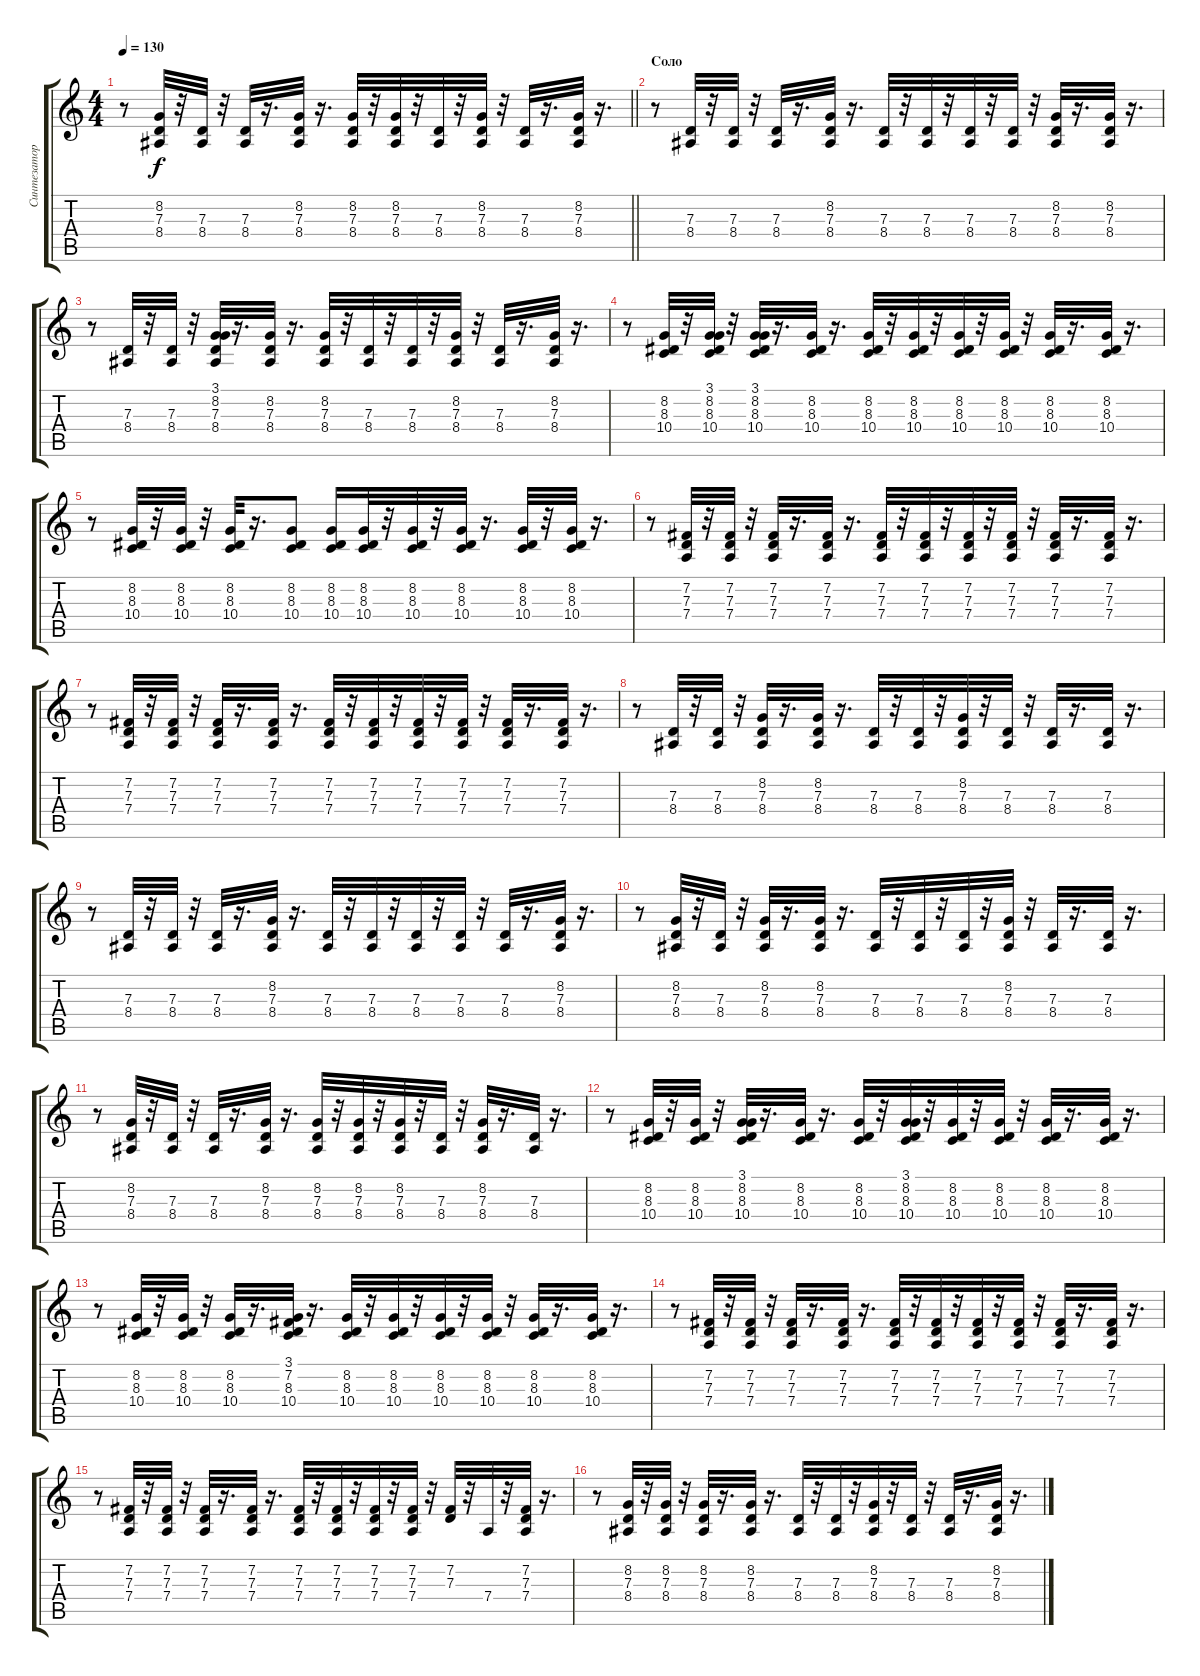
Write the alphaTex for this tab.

\track ("Синтезатор" "Синтезатор") {instrument synthbrass1}
\staff {score tabs}
\tuning (E4 B3 G3 D3 A2 E2) {hide}
\ts (4 4)
\tempo 130
\clef g2
\barLineRight lightlight
\ks c
r.8{dy f} (8.2 7.3 8.4).32 r.32 (7.3 8.4).32 r.32 (7.3 8.4).32 r.16{d} (8.2 7.3 8.4).32 r.16{d} (8.2 7.3 8.4).32 r.32 (8.2 7.3 8.4).32 r.32 (7.3 8.4).32 r.32 (8.2 7.3 8.4).32 r.32 (7.3 8.4).32 r.16{d} (8.2 7.3 8.4).32 r.16{d} |
\section ("" "Соло")
r.8 (7.3 8.4).32 r.32 (7.3 8.4).32 r.32 (7.3 8.4).32 r.16{d} (8.2 7.3 8.4).32 r.16{d} (7.3 8.4).32 r.32 (7.3 8.4).32 r.32 (7.3 8.4).32 r.32 (7.3 8.4).32 r.32 (8.2 7.3 8.4).32 r.16{d} (8.2 7.3 8.4).32 r.16{d} |
r.8 (7.3 8.4).32 r.32 (7.3 8.4).32 r.32 (3.1 8.2 7.3 8.4).32 r.16{d} (8.2 7.3 8.4).32 r.16{d} (8.2 7.3 8.4).32 r.32 (7.3 8.4).32 r.32 (7.3 8.4).32 r.32 (8.2 7.3 8.4).32 r.32 (7.3 8.4).32 r.16{d} (8.2 7.3 8.4).32 r.16{d} |
r.8 (8.2 8.3 10.4).32 r.32 (3.1 8.2 8.3 10.4).32 r.32 (3.1 8.2 8.3 10.4).32 r.16{d} (8.2 8.3 10.4).32 r.16{d} (8.2 8.3 10.4).32 r.32 (8.2 8.3 10.4).32 r.32 (8.2 8.3 10.4).32 r.32 (8.2 8.3 10.4).32 r.32 (8.2 8.3 10.4).32 r.16{d} (8.2 8.3 10.4).32 r.16{d} |
r.8 (8.2 8.3 10.4).32 r.32 (8.2 8.3 10.4).32 r.32 (8.2 8.3 10.4).32 r.16{d} (8.2 8.3 10.4).8 (8.2 8.3 10.4).16 (8.2 8.3 10.4).32 r.32 (8.2 8.3 10.4).32 r.32 (8.2 8.3 10.4).32 r.16{d} (8.2 8.3 10.4).32 r.32 (8.2 8.3 10.4).32 r.16{d} |
r.8 (7.2 7.3 7.4).32 r.32 (7.2 7.3 7.4).32 r.32 (7.2 7.3 7.4).32 r.16{d} (7.2 7.3 7.4).32 r.16{d} (7.2 7.3 7.4).32 r.32 (7.2 7.3 7.4).32 r.32 (7.2 7.3 7.4).32 r.32 (7.2 7.3 7.4).32 r.32 (7.2 7.3 7.4).32 r.16{d} (7.2 7.3 7.4).32 r.16{d} |
r.8 (7.2 7.3 7.4).32 r.32 (7.2 7.3 7.4).32 r.32 (7.2 7.3 7.4).32 r.16{d} (7.2 7.3 7.4).32 r.16{d} (7.2 7.3 7.4).32 r.32 (7.2 7.3 7.4).32 r.32 (7.2 7.3 7.4).32 r.32 (7.2 7.3 7.4).32 r.32 (7.2 7.3 7.4).32 r.16{d} (7.2 7.3 7.4).32 r.16{d} |
r.8 (7.3 8.4).32 r.32 (7.3 8.4).32 r.32 (8.2 7.3 8.4).32 r.16{d} (8.2 7.3 8.4).32 r.16{d} (7.3 8.4).32 r.32 (7.3 8.4).32 r.32 (8.2 7.3 8.4).32 r.32 (7.3 8.4).32 r.32 (7.3 8.4).32 r.16{d} (7.3 8.4).32 r.16{d} |
r.8 (7.3 8.4).32 r.32 (7.3 8.4).32 r.32 (7.3 8.4).32 r.16{d} (8.2 7.3 8.4).32 r.16{d} (7.3 8.4).32 r.32 (7.3 8.4).32 r.32 (7.3 8.4).32 r.32 (7.3 8.4).32 r.32 (7.3 8.4).32 r.16{d} (8.2 7.3 8.4).32 r.16{d} |
r.8 (8.2 7.3 8.4).32 r.32 (7.3 8.4).32 r.32 (8.2 7.3 8.4).32 r.16{d} (8.2 7.3 8.4).32 r.16{d} (7.3 8.4).32 r.32 (7.3 8.4).32 r.32 (7.3 8.4).32 r.32 (8.2 7.3 8.4).32 r.32 (7.3 8.4).32 r.16{d} (7.3 8.4).32 r.16{d} |
r.8 (8.2 7.3 8.4).32 r.32 (7.3 8.4).32 r.32 (7.3 8.4).32 r.16{d} (8.2 7.3 8.4).32 r.16{d} (8.2 7.3 8.4).32 r.32 (8.2 7.3 8.4).32 r.32 (8.2 7.3 8.4).32 r.32 (7.3 8.4).32 r.32 (8.2 7.3 8.4).32 r.16{d} (7.3 8.4).32 r.16{d} |
r.8 (8.2 8.3 10.4).32 r.32 (8.2 8.3 10.4).32 r.32 (3.1 8.2 8.3 10.4).32 r.16{d} (8.2 8.3 10.4).32 r.16{d} (8.2 8.3 10.4).32 r.32 (3.1 8.2 8.3 10.4).32 r.32 (8.2 8.3 10.4).32 r.32 (8.2 8.3 10.4).32 r.32 (8.2 8.3 10.4).32 r.16{d} (8.2 8.3 10.4).32 r.16{d} |
r.8 (8.2 8.3 10.4).32 r.32 (8.2 8.3 10.4).32 r.32 (8.2 8.3 10.4).32 r.16{d} (3.1 7.2 8.3 10.4).32 r.16{d} (8.2 8.3 10.4).32 r.32 (8.2 8.3 10.4).32 r.32 (8.2 8.3 10.4).32 r.32 (8.2 8.3 10.4).32 r.32 (8.2 8.3 10.4).32 r.16{d} (8.2 8.3 10.4).32 r.16{d} |
r.8 (7.2 7.3 7.4).32 r.32 (7.2 7.3 7.4).32 r.32 (7.2 7.3 7.4).32 r.16{d} (7.2 7.3 7.4).32 r.16{d} (7.2 7.3 7.4).32 r.32 (7.2 7.3 7.4).32 r.32 (7.2 7.3 7.4).32 r.32 (7.2 7.3 7.4).32 r.32 (7.2 7.3 7.4).32 r.16{d} (7.2 7.3 7.4).32 r.16{d} |
r.8 (7.2 7.3 7.4).32 r.32 (7.2 7.3 7.4).32 r.32 (7.2 7.3 7.4).32 r.16{d} (7.2 7.3 7.4).32 r.16{d} (7.2 7.3 7.4).32 r.32 (7.2 7.3 7.4).32 r.32 (7.2 7.3 7.4).32 r.32 (7.2 7.3 7.4).32 r.32 (7.2 7.3).32 r.32 7.4.32 r.32 (7.2 7.3 7.4).32 r.16{d} |
r.8 (8.2 7.3 8.4).32 r.32 (8.2 7.3 8.4).32 r.32 (8.2 7.3 8.4).32 r.16{d} (8.2 7.3 8.4).32 r.16{d} (7.3 8.4).32 r.32 (7.3 8.4).32 r.32 (8.2 7.3 8.4).32 r.32 (7.3 8.4).32 r.32 (7.3 8.4).32 r.16{d} (8.2 7.3 8.4).32 r.16{d}
